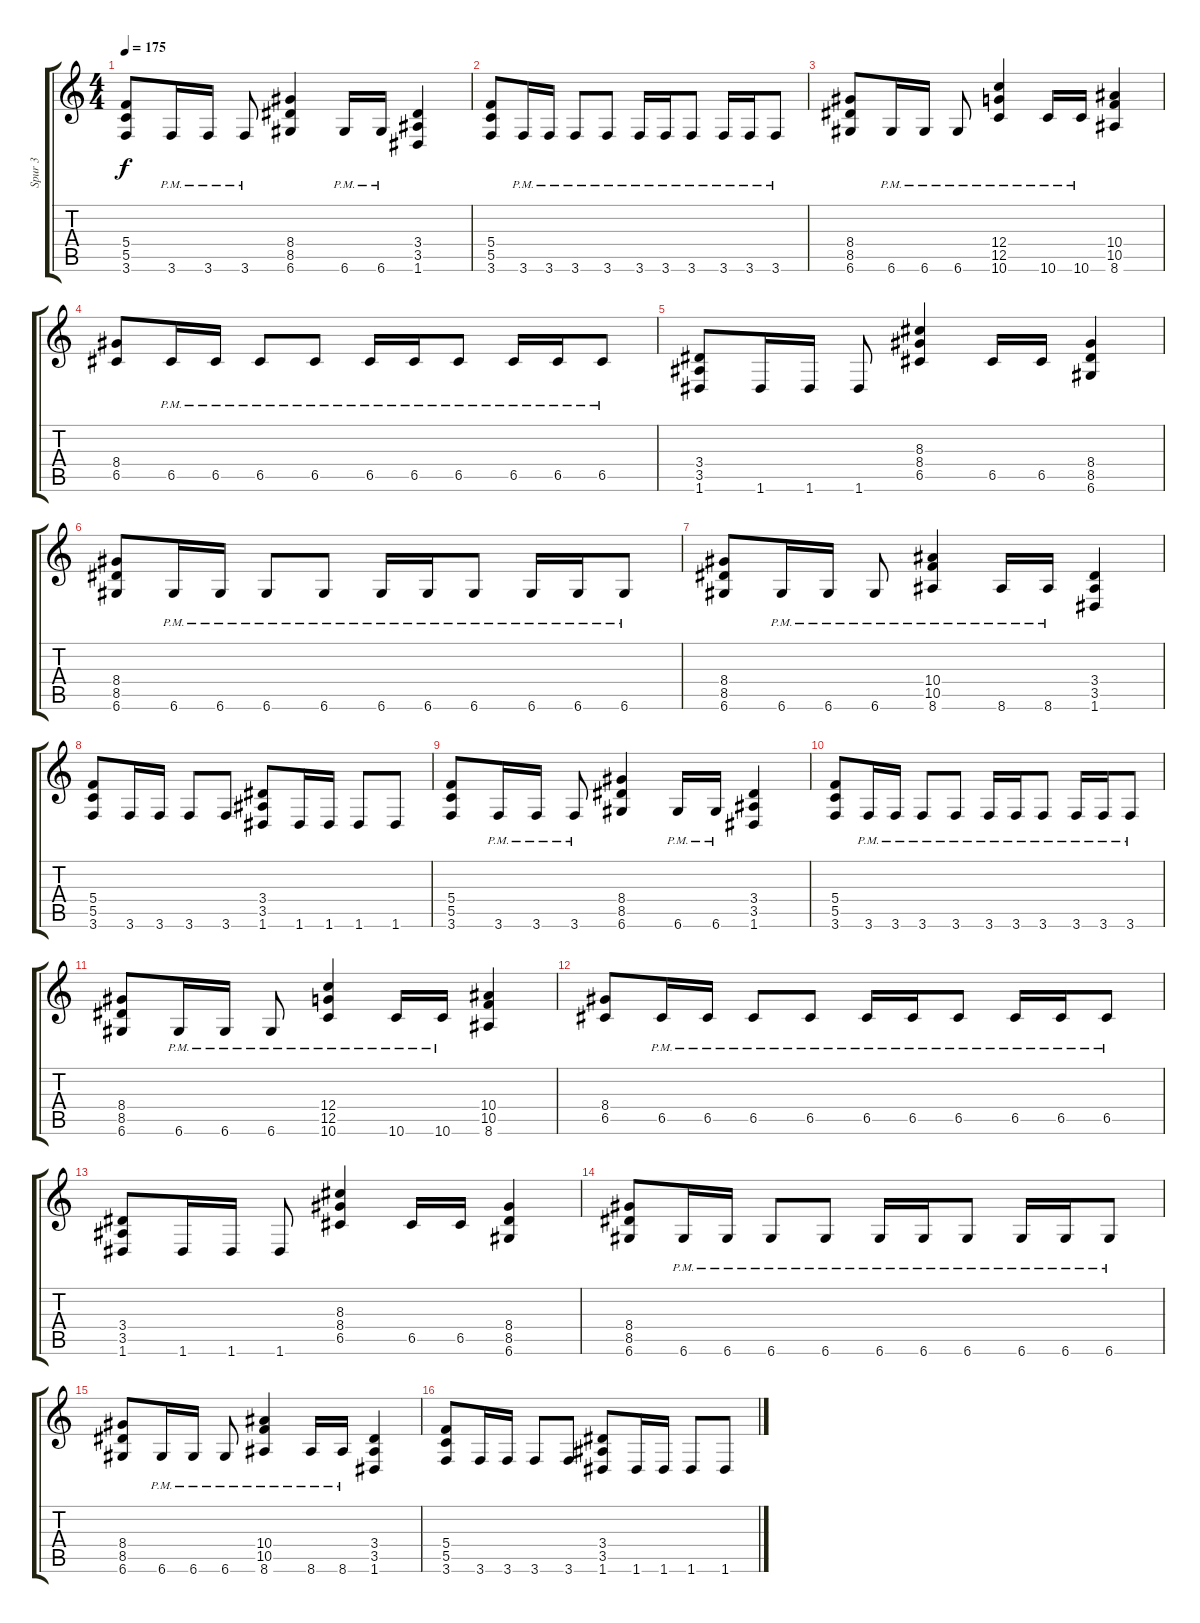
\track ("Spur 3" "Spur 3") {instrument distortionguitar}
\staff {score tabs}
\tuning (D4 A3 F3 C3 G2 D2) {hide}
\ts (4 4)
\tempo 175
\clef g2
\ks c
(5.4 5.5 3.6).8{dy f instrument distortionguitar} 3.6{pm}.16 3.6{pm}.16 3.6{pm}.8 (8.4 8.5 6.6).4 6.6{pm}.16 6.6{pm}.16 (3.4 3.5 1.6).4 |
(5.4 5.5 3.6).8 3.6{pm}.16 3.6{pm}.16 3.6{pm}.8 3.6{pm}.8 3.6{pm}.16 3.6{pm}.16 3.6{pm}.8 3.6{pm}.16 3.6{pm}.16 3.6{pm}.8 |
(8.4 8.5 6.6).8 6.6{pm}.16 6.6{pm}.16 6.6{pm}.8 (12.4 12.5 10.6{pm}).4 10.6{pm}.16 10.6{pm}.16 (10.4 10.5 8.6).4 |
(8.4 6.5).8 6.5{pm}.16 6.5{pm}.16 6.5{pm}.8 6.5{pm}.8 6.5{pm}.16 6.5{pm}.16 6.5{pm}.8 6.5{pm}.16 6.5{pm}.16 6.5{pm}.8 |
(3.4 3.5 1.6).8 1.6.16 1.6.16 1.6.8 (8.3 8.4 6.5).4 6.5.16 6.5.16 (8.4 8.5 6.6).4 |
(8.4 8.5 6.6).8 6.6{pm}.16 6.6{pm}.16 6.6{pm}.8 6.6{pm}.8 6.6{pm}.16 6.6{pm}.16 6.6{pm}.8 6.6{pm}.16 6.6{pm}.16 6.6{pm}.8 |
(8.4 8.5 6.6).8 6.6{pm}.16 6.6{pm}.16 6.6{pm}.8 (10.4 10.5 8.6{pm}).4 8.6{pm}.16 8.6{pm}.16 (3.4 3.5 1.6).4 |
(5.4 5.5 3.6).8 3.6.16 3.6.16 3.6.8 3.6.8 (3.4 3.5 1.6).8 1.6.16 1.6.16 1.6.8 1.6.8 |
(5.4 5.5 3.6).8 3.6{pm}.16 3.6{pm}.16 3.6{pm}.8 (8.4 8.5 6.6).4 6.6{pm}.16 6.6{pm}.16 (3.4 3.5 1.6).4 |
(5.4 5.5 3.6).8 3.6{pm}.16 3.6{pm}.16 3.6{pm}.8 3.6{pm}.8 3.6{pm}.16 3.6{pm}.16 3.6{pm}.8 3.6{pm}.16 3.6{pm}.16 3.6{pm}.8 |
(8.4 8.5 6.6).8 6.6{pm}.16 6.6{pm}.16 6.6{pm}.8 (12.4 12.5 10.6{pm}).4 10.6{pm}.16 10.6{pm}.16 (10.4 10.5 8.6).4 |
(8.4 6.5).8 6.5{pm}.16 6.5{pm}.16 6.5{pm}.8 6.5{pm}.8 6.5{pm}.16 6.5{pm}.16 6.5{pm}.8 6.5{pm}.16 6.5{pm}.16 6.5{pm}.8 |
(3.4 3.5 1.6).8 1.6.16 1.6.16 1.6.8 (8.3 8.4 6.5).4 6.5.16 6.5.16 (8.4 8.5 6.6).4 |
(8.4 8.5 6.6).8 6.6{pm}.16 6.6{pm}.16 6.6{pm}.8 6.6{pm}.8 6.6{pm}.16 6.6{pm}.16 6.6{pm}.8 6.6{pm}.16 6.6{pm}.16 6.6{pm}.8 |
(8.4 8.5 6.6).8 6.6{pm}.16 6.6{pm}.16 6.6{pm}.8 (10.4 10.5 8.6{pm}).4 8.6{pm}.16 8.6{pm}.16 (3.4 3.5 1.6).4 |
(5.4 5.5 3.6).8 3.6.16 3.6.16 3.6.8 3.6.8 (3.4 3.5 1.6).8 1.6.16 1.6.16 1.6.8 1.6.8
